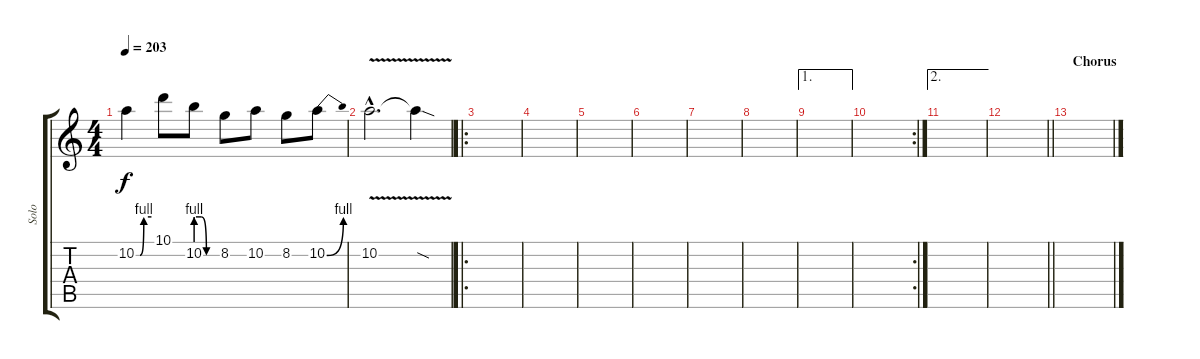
\track ("Solo" "Solo") {instrument overdrivenguitar}
\staff {score tabs}
\tuning (E4 B3 G3 D3 A2 D2) {hide}
\ts (4 4)
\tempo 203
\clef g2
\ks c
10.2{be (custom 0 0 15 0 30 4 60 4)}.4{dy f} 10.1.8 10.2{be (custom 0 4 15 4 30 0 60 0)}.8 8.2.8 10.2.8 8.2.8 10.2{be (bend 0 0 60 4)}.8 |
10.2{v hac}.2{d} 10.2{sod t}.4 |
\ro
|
|
|
|
|
|
\ae 1
|
\rc 2
|
\ae 2
|
\barLineRight lightlight
|
\section ("" "Chorus")
